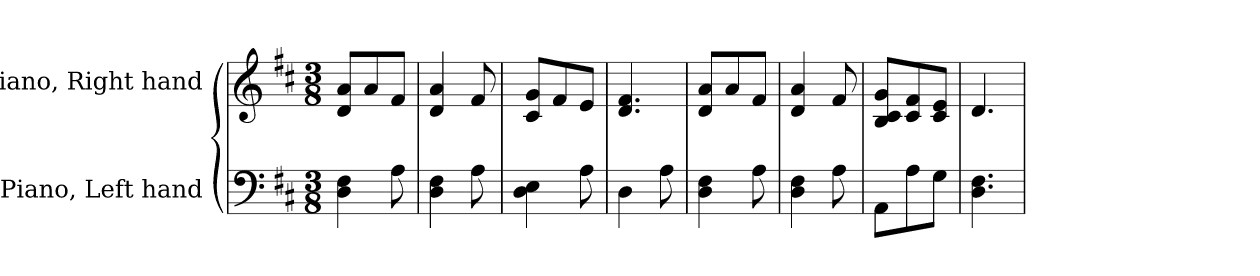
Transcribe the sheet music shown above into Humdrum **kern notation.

**kern	**kern
*part2	*part1
*staff2	*staff1
*I"Piano, Left hand	*I"Piano, Right hand
*I'Pno.	*I'Pno.
*clefF4	*clefG2
*k[f#c#]	*k[f#c#]
*M3/8	*M3/8
*MM120	*MM120
=1	=1
4D\ 4F#\	8d/ 8a/L
.	8a/
8A\	8f#/J
=2	=2
4D\ 4F#\	4d/ 4a/
8A\	8f#/
=3	=3
4D\ 4E\	8c#/ 8g/L
.	8f#/
8A\	8e/J
=4	=4
4D\	4.d/ 4.f#/
8A\	.
=5	=5
4D\ 4F#\	8d/ 8a/L
.	8a/
8A\	8f#/J
=6	=6
4D\ 4F#\	4d/ 4a/
8A\	8f#/
=7	=7
8AA\L	8B/ 8c#/ 8g/L
8A\	8c#/ 8f#/
8G\J	8c#/ 8e/J
=8	=8
4.D\ 4.F#\	4.d/
=	=
*-	*-
